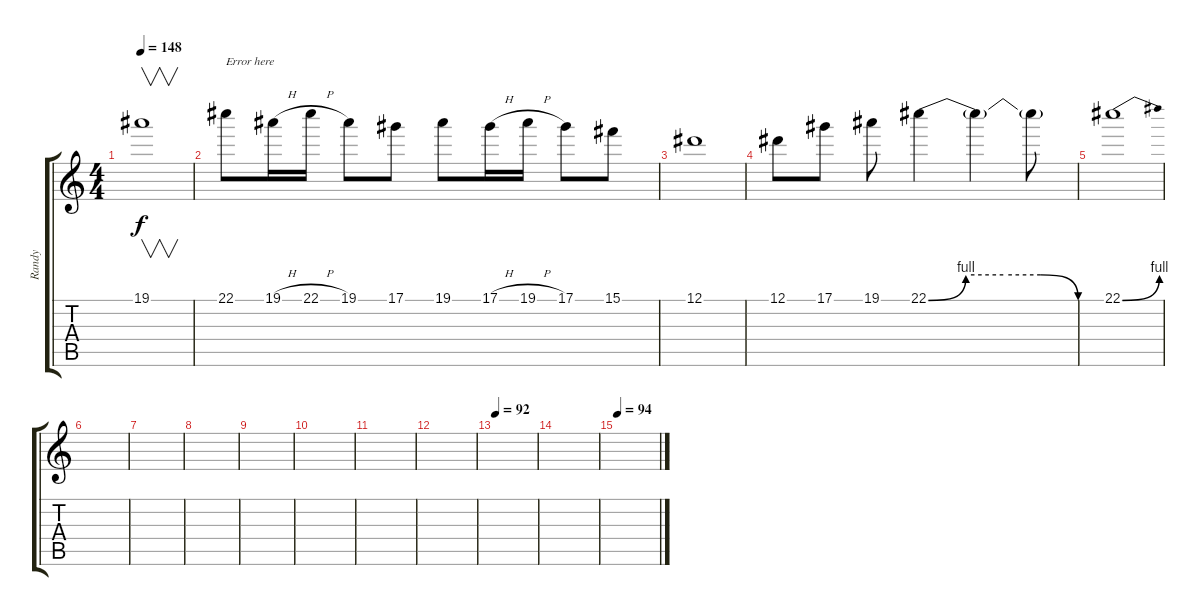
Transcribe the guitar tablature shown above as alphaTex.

\track ("Randy" "Randy") {instrument distortionguitar}
\staff {score tabs}
\tuning (Eb4 Bb3 Gb3 Db3 Ab2 Eb2) {hide}
\ts (4 4)
\tempo 148
\clef g2
\ks c
19.1.1{v dy f} |
22.1.8{txt "Error here"} 19.1{h}.16 22.1{h}.16 19.1.8 17.1.8 19.1.8 17.1{h}.16 19.1{h}.16 17.1.8 15.1.8 |
12.1.1 |
12.1.8 17.1.8 19.1.8 22.1{be (custom 0 0 15 4 30 4 45 4 60 0)}.4 22.1{t}.4 22.1{t}.8 |
22.1{be (bend 0 0 60 4)}.1 |
|
|
|
|
|
|
|
\tempo 92
|
|
\tempo 94
